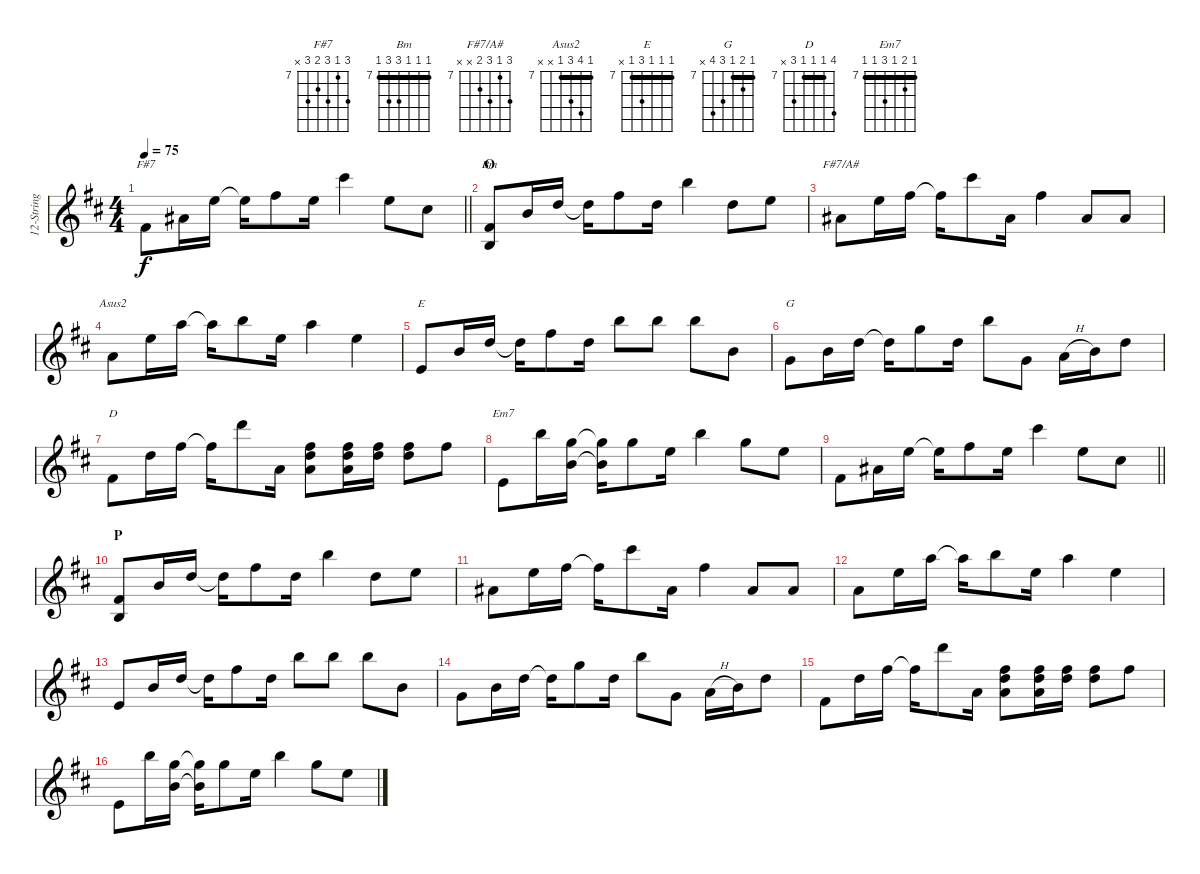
\track ("12-String Guitar" "12-String ") {instrument acousticguitarsteel}
\staff {score}
\tuning (E4 B3 G3 D3 A2 E2) {hide}
\chord ("F#7" 9 7 9 8 9 x) {firstfret 7}
\chord ("Bm" 7 7 7 9 9 7) {firstfret 7 barre 7}
\chord ("F#7/A#" 9 7 9 8 x x) {firstfret 7}
\chord ("Asus2" 7 10 9 7 x x) {firstfret 7 barre 7}
\chord ("E" 7 7 7 9 7 x) {firstfret 7 barre 7}
\chord ("G" 7 8 7 9 10 x) {firstfret 7 barre 7}
\chord ("D" 10 7 7 7 9 x) {firstfret 7 barre 7}
\chord ("Em7" 7 8 7 9 7 7) {firstfret 7 barre 7}
\ts (4 4)
\tempo 75
\clef g2
\barLineRight lightlight
\ks d
9.5.8{ch "F#7" dy f} 8.4.16 9.3.16 9.3{t}.16 7.2.8 9.3.16 9.1.4 9.3.8 11.4.8 |
\section ("" "O")
(9.5 7.6).8{ch "Bm"} 9.4.16 7.3.16 7.3{t}.16 7.2.8 7.3.16 7.1.4 7.3.8 9.3.8 |
8.4.8{ch "F#7/A#"} 9.3.16 7.2.16 7.2{t}.16 9.1.8 8.4.16 7.2.4 8.4.8 8.4.8 |
7.4.8{ch "Asus2"} 9.3.16 10.2.16 10.2{t}.16 7.1.8 9.3.16 10.2.4 9.3.4 |
7.5.8{ch "E"} 9.4.16 7.3.16 7.3{t}.16 7.2.8 7.3.16 7.1.8 7.1.8 7.1.8 9.4.8 |
10.5.8{ch "G"} 9.4.16 7.3.16 7.3{t}.16 8.2.8 7.3.16 7.1.8 10.5.8 7.4{h}.16 9.4.16 7.3.8 |
9.5.8{ch "D"} 7.3.16 7.2.16 7.2{t}.16 10.1.8 7.4.16 (7.2 7.3 7.4).8 (7.2 7.3 7.4).16 (7.2 7.3).16 (7.2 7.3).8 7.2.8 |
7.5.8{ch "Em7"} 7.1.16 (8.2 9.4).16 (8.2{t} 9.4{t}).16 8.2.8 9.3.16 7.1.4 8.2.8 9.3.8 |
\barLineRight lightlight
9.5.8 8.4.16 9.3.16 9.3{t}.16 7.2.8 9.3.16 9.1.4 9.3.8 11.4.8 |
\section ("" "P")
(9.5 7.6).8 9.4.16 7.3.16 7.3{t}.16 7.2.8 7.3.16 7.1.4 7.3.8 9.3.8 |
8.4.8 9.3.16 7.2.16 7.2{t}.16 9.1.8 8.4.16 7.2.4 8.4.8 8.4.8 |
7.4.8 9.3.16 10.2.16 10.2{t}.16 7.1.8 9.3.16 10.2.4 9.3.4 |
7.5.8 9.4.16 7.3.16 7.3{t}.16 7.2.8 7.3.16 7.1.8 7.1.8 7.1.8 9.4.8 |
10.5.8 9.4.16 7.3.16 7.3{t}.16 8.2.8 7.3.16 7.1.8 10.5.8 7.4{h}.16 9.4.16 7.3.8 |
9.5.8 7.3.16 7.2.16 7.2{t}.16 10.1.8 7.4.16 (7.2 7.3 7.4).8 (7.2 7.3 7.4).16 (7.2 7.3).16 (7.2 7.3).8 7.2.8 |
7.5.8 7.1.16 (8.2 9.4).16 (8.2{t} 9.4{t}).16 8.2.8 9.3.16 7.1.4 8.2.8 9.3.8
